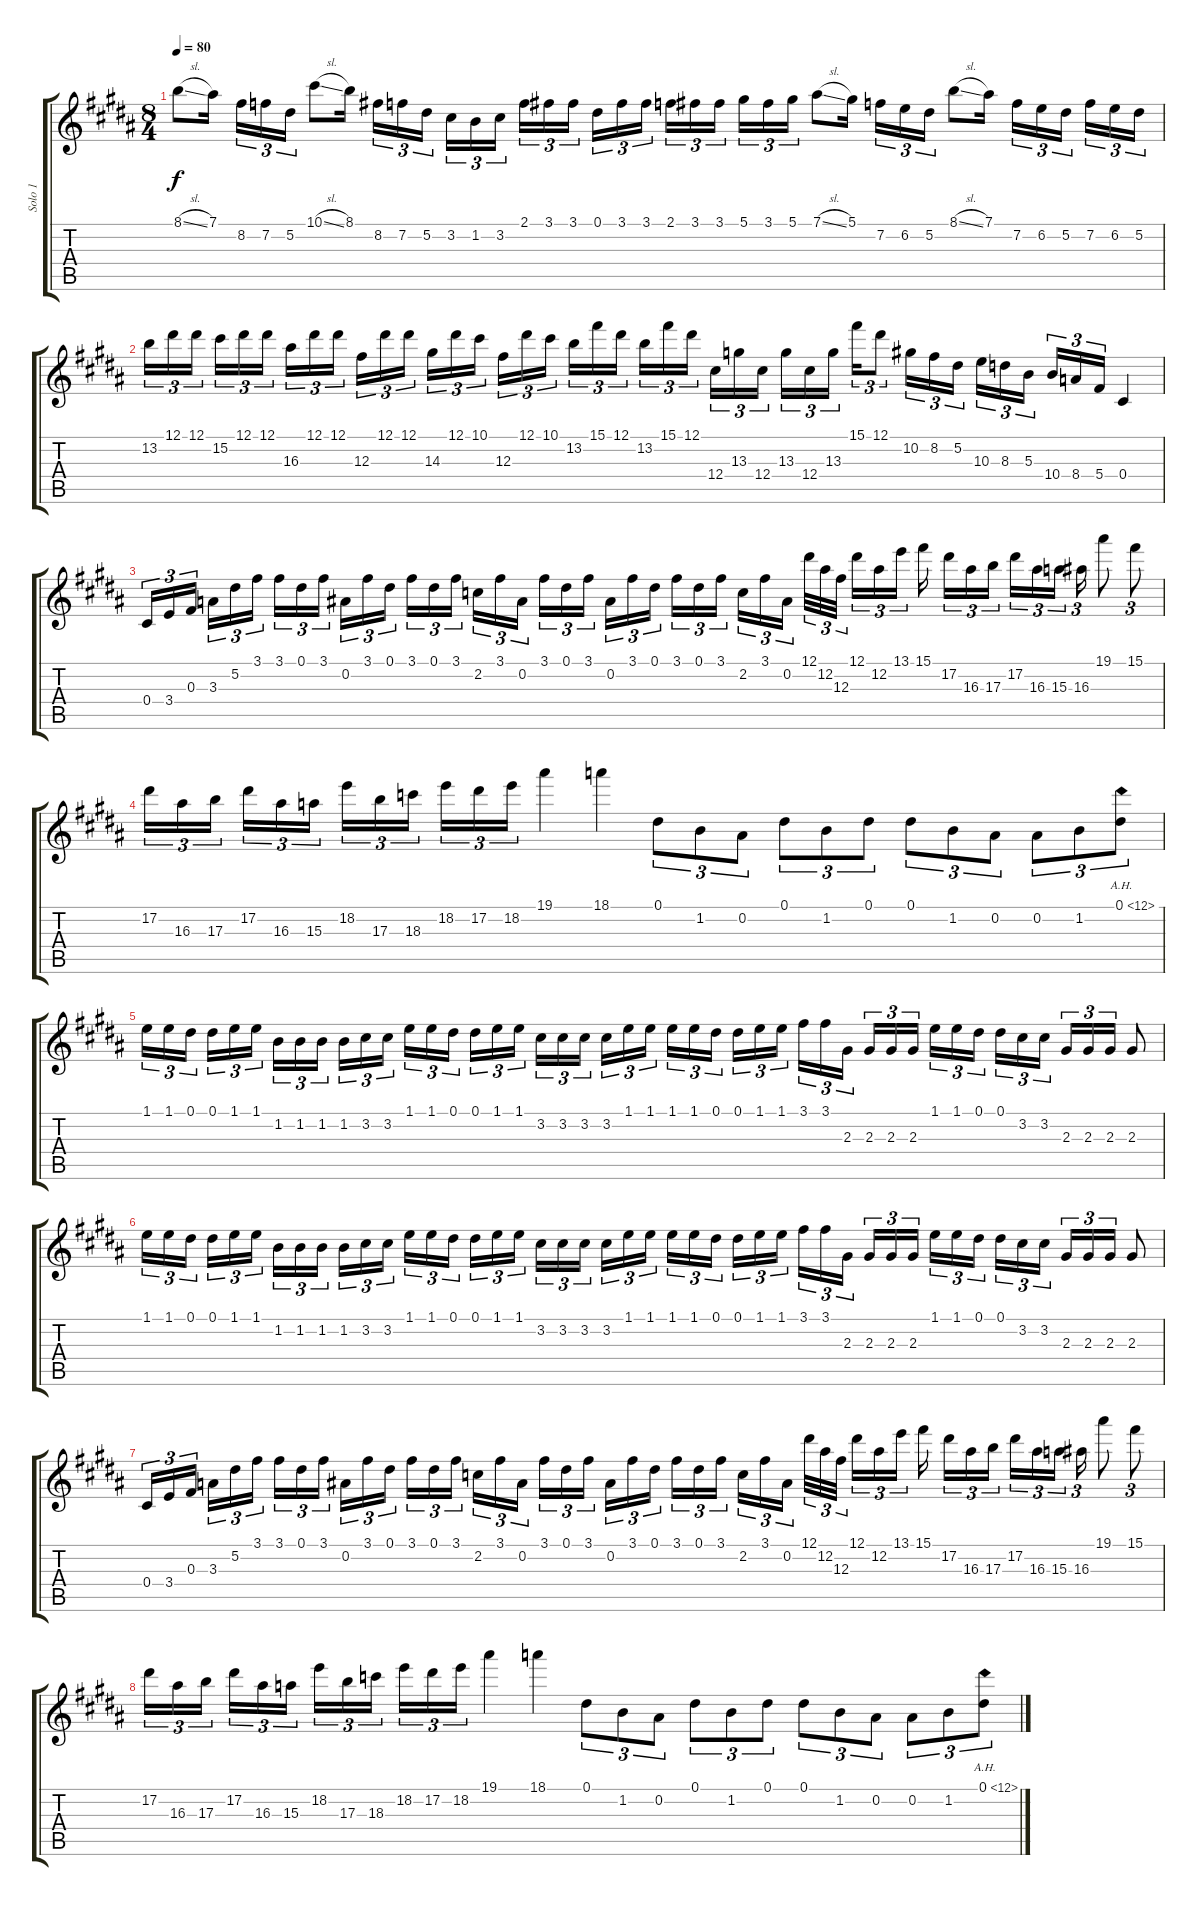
\track ("Solo 1" "Solo 1") {instrument overdrivenguitar}
\staff {score tabs}
\tuning (Eb4 Bb3 Gb3 Db3 Ab2 Eb2) {hide}
\ts (8 4)
\tempo 80
\clef g2
\ks g#minor
8.1{sl}.8{dy f} 7.1.16 8.2.16{tu (3 2)} 7.2.16{tu (3 2)} 5.2.16{tu (3 2)} 10.1{sl}.8 8.1.16 8.2.16{tu (3 2)} 7.2.16{tu (3 2)} 5.2.16{tu (3 2)} 3.2.16{tu (3 2)} 1.2.16{tu (3 2)} 3.2.16{tu (3 2)} 2.1.16{tu (3 2)} 3.1.16{tu (3 2)} 3.1.16{tu (3 2)} 0.1.16{tu (3 2)} 3.1.16{tu (3 2)} 3.1.16{tu (3 2)} 2.1.16{tu (3 2)} 3.1.16{tu (3 2)} 3.1.16{tu (3 2)} 5.1.16{tu (3 2)} 3.1.16{tu (3 2)} 5.1.16{tu (3 2)} 7.1{sl}.8 5.1.16 7.2.16{tu (3 2)} 6.2.16{tu (3 2)} 5.2.16{tu (3 2)} 8.1{sl}.8 7.1.16 7.2.16{tu (3 2)} 6.2.16{tu (3 2)} 5.2.16{tu (3 2)} 7.2.16{tu (3 2)} 6.2.16{tu (3 2)} 5.2.16{tu (3 2)} |
13.2.16{tu (3 2)} 12.1.16{tu (3 2)} 12.1.16{tu (3 2)} 15.2.16{tu (3 2)} 12.1.16{tu (3 2)} 12.1.16{tu (3 2)} 16.3.16{tu (3 2)} 12.1.16{tu (3 2)} 12.1.16{tu (3 2)} 12.3.16{tu (3 2)} 12.1.16{tu (3 2)} 12.1.16{tu (3 2)} 14.3.16{tu (3 2)} 12.1.16{tu (3 2)} 10.1.16{tu (3 2)} 12.3.16{tu (3 2)} 12.1.16{tu (3 2)} 10.1.16{tu (3 2)} 13.2.16{tu (3 2)} 15.1.16{tu (3 2)} 12.1.16{tu (3 2)} 13.2.16{tu (3 2)} 15.1.16{tu (3 2)} 12.1.16{tu (3 2)} 12.4.16{tu (3 2)} 13.3.16{tu (3 2)} 12.4.16{tu (3 2)} 13.3.16{tu (3 2)} 12.4.16{tu (3 2)} 13.3.16{tu (3 2)} 15.1.16{tu (3 2)} 12.1.8{tu (3 2)} 10.2.16{tu (3 2)} 8.2.16{tu (3 2)} 5.2.16{tu (3 2)} 10.3.16{tu (3 2)} 8.3.16{tu (3 2)} 5.3.16{tu (3 2)} 10.4.16{tu (3 2)} 8.4.16{tu (3 2)} 5.4.16{tu (3 2)} 0.4.4 |
0.4.16{tu (3 2)} 3.4.16{tu (3 2)} 0.3.16{tu (3 2)} 3.3.16{tu (3 2)} 5.2.16{tu (3 2)} 3.1.16{tu (3 2)} 3.1.16{tu (3 2)} 0.1.16{tu (3 2)} 3.1.16{tu (3 2)} 0.2.16{tu (3 2)} 3.1.16{tu (3 2)} 0.1.16{tu (3 2)} 3.1.16{tu (3 2)} 0.1.16{tu (3 2)} 3.1.16{tu (3 2)} 2.2.16{tu (3 2)} 3.1.16{tu (3 2)} 0.2.16{tu (3 2)} 3.1.16{tu (3 2)} 0.1.16{tu (3 2)} 3.1.16{tu (3 2)} 0.2.16{tu (3 2)} 3.1.16{tu (3 2)} 0.1.16{tu (3 2)} 3.1.16{tu (3 2)} 0.1.16{tu (3 2)} 3.1.16{tu (3 2)} 2.2.16{tu (3 2)} 3.1.16{tu (3 2)} 0.2.16{tu (3 2)} 12.1.32{tu (3 2)} 12.2.32{tu (3 2)} 12.3.32{tu (3 2)} 12.1.16{tu (3 2)} 12.2.16{tu (3 2)} 13.1.16{tu (3 2)} 15.1.16 17.2.16{tu (3 2)} 16.3.16{tu (3 2)} 17.3.16{tu (3 2)} 17.2.16{tu (3 2)} 16.3.16{tu (3 2)} 15.3.16{tu (3 2)} 16.3.16{tu (3 2)} 19.1.8 15.1.8{tu (3 2)} |
17.2.16{tu (3 2)} 16.3.16{tu (3 2)} 17.3.16{tu (3 2)} 17.2.16{tu (3 2)} 16.3.16{tu (3 2)} 15.3.16{tu (3 2)} 18.2.16{tu (3 2)} 17.3.16{tu (3 2)} 18.3.16{tu (3 2)} 18.2.16{tu (3 2)} 17.2.16{tu (3 2)} 18.2.16{tu (3 2)} 19.1.4 18.1.4 0.1.8{tu (3 2)} 1.2.8{tu (3 2)} 0.2.8{tu (3 2)} 0.1.8{tu (3 2)} 1.2.8{tu (3 2)} 0.1.8{tu (3 2)} 0.1.8{tu (3 2)} 1.2.8{tu (3 2)} 0.2.8{tu (3 2)} 0.2.8{tu (3 2)} 1.2.8{tu (3 2)} 0.1{ah 12}.8{tu (3 2)} |
1.1.16{tu (3 2)} 1.1.16{tu (3 2)} 0.1.16{tu (3 2)} 0.1.16{tu (3 2)} 1.1.16{tu (3 2)} 1.1.16{tu (3 2)} 1.2.16{tu (3 2)} 1.2.16{tu (3 2)} 1.2.16{tu (3 2)} 1.2.16{tu (3 2)} 3.2.16{tu (3 2)} 3.2.16{tu (3 2)} 1.1.16{tu (3 2)} 1.1.16{tu (3 2)} 0.1.16{tu (3 2)} 0.1.16{tu (3 2)} 1.1.16{tu (3 2)} 1.1.16{tu (3 2)} 3.2.16{tu (3 2)} 3.2.16{tu (3 2)} 3.2.16{tu (3 2)} 3.2.16{tu (3 2)} 1.1.16{tu (3 2)} 1.1.16{tu (3 2)} 1.1.16{tu (3 2)} 1.1.16{tu (3 2)} 0.1.16{tu (3 2)} 0.1.16{tu (3 2)} 1.1.16{tu (3 2)} 1.1.16{tu (3 2)} 3.1.16{tu (3 2)} 3.1.16{tu (3 2)} 2.3.16{tu (3 2)} 2.3.16{tu (3 2)} 2.3.16{tu (3 2)} 2.3.16{tu (3 2)} 1.1.16{tu (3 2)} 1.1.16{tu (3 2)} 0.1.16{tu (3 2)} 0.1.16{tu (3 2)} 3.2.16{tu (3 2)} 3.2.16{tu (3 2)} 2.3.16{tu (3 2)} 2.3.16{tu (3 2)} 2.3.16{tu (3 2)} 2.3.8 |
1.1.16{tu (3 2)} 1.1.16{tu (3 2)} 0.1.16{tu (3 2)} 0.1.16{tu (3 2)} 1.1.16{tu (3 2)} 1.1.16{tu (3 2)} 1.2.16{tu (3 2)} 1.2.16{tu (3 2)} 1.2.16{tu (3 2)} 1.2.16{tu (3 2)} 3.2.16{tu (3 2)} 3.2.16{tu (3 2)} 1.1.16{tu (3 2)} 1.1.16{tu (3 2)} 0.1.16{tu (3 2)} 0.1.16{tu (3 2)} 1.1.16{tu (3 2)} 1.1.16{tu (3 2)} 3.2.16{tu (3 2)} 3.2.16{tu (3 2)} 3.2.16{tu (3 2)} 3.2.16{tu (3 2)} 1.1.16{tu (3 2)} 1.1.16{tu (3 2)} 1.1.16{tu (3 2)} 1.1.16{tu (3 2)} 0.1.16{tu (3 2)} 0.1.16{tu (3 2)} 1.1.16{tu (3 2)} 1.1.16{tu (3 2)} 3.1.16{tu (3 2)} 3.1.16{tu (3 2)} 2.3.16{tu (3 2)} 2.3.16{tu (3 2)} 2.3.16{tu (3 2)} 2.3.16{tu (3 2)} 1.1.16{tu (3 2)} 1.1.16{tu (3 2)} 0.1.16{tu (3 2)} 0.1.16{tu (3 2)} 3.2.16{tu (3 2)} 3.2.16{tu (3 2)} 2.3.16{tu (3 2)} 2.3.16{tu (3 2)} 2.3.16{tu (3 2)} 2.3.8 |
0.4.16{tu (3 2)} 3.4.16{tu (3 2)} 0.3.16{tu (3 2)} 3.3.16{tu (3 2)} 5.2.16{tu (3 2)} 3.1.16{tu (3 2)} 3.1.16{tu (3 2)} 0.1.16{tu (3 2)} 3.1.16{tu (3 2)} 0.2.16{tu (3 2)} 3.1.16{tu (3 2)} 0.1.16{tu (3 2)} 3.1.16{tu (3 2)} 0.1.16{tu (3 2)} 3.1.16{tu (3 2)} 2.2.16{tu (3 2)} 3.1.16{tu (3 2)} 0.2.16{tu (3 2)} 3.1.16{tu (3 2)} 0.1.16{tu (3 2)} 3.1.16{tu (3 2)} 0.2.16{tu (3 2)} 3.1.16{tu (3 2)} 0.1.16{tu (3 2)} 3.1.16{tu (3 2)} 0.1.16{tu (3 2)} 3.1.16{tu (3 2)} 2.2.16{tu (3 2)} 3.1.16{tu (3 2)} 0.2.16{tu (3 2)} 12.1.32{tu (3 2)} 12.2.32{tu (3 2)} 12.3.32{tu (3 2)} 12.1.16{tu (3 2)} 12.2.16{tu (3 2)} 13.1.16{tu (3 2)} 15.1.16 17.2.16{tu (3 2)} 16.3.16{tu (3 2)} 17.3.16{tu (3 2)} 17.2.16{tu (3 2)} 16.3.16{tu (3 2)} 15.3.16{tu (3 2)} 16.3.16{tu (3 2)} 19.1.8 15.1.8{tu (3 2)} |
17.2.16{tu (3 2)} 16.3.16{tu (3 2)} 17.3.16{tu (3 2)} 17.2.16{tu (3 2)} 16.3.16{tu (3 2)} 15.3.16{tu (3 2)} 18.2.16{tu (3 2)} 17.3.16{tu (3 2)} 18.3.16{tu (3 2)} 18.2.16{tu (3 2)} 17.2.16{tu (3 2)} 18.2.16{tu (3 2)} 19.1.4 18.1.4 0.1.8{tu (3 2)} 1.2.8{tu (3 2)} 0.2.8{tu (3 2)} 0.1.8{tu (3 2)} 1.2.8{tu (3 2)} 0.1.8{tu (3 2)} 0.1.8{tu (3 2)} 1.2.8{tu (3 2)} 0.2.8{tu (3 2)} 0.2.8{tu (3 2)} 1.2.8{tu (3 2)} 0.1{ah 12}.8{tu (3 2)}
